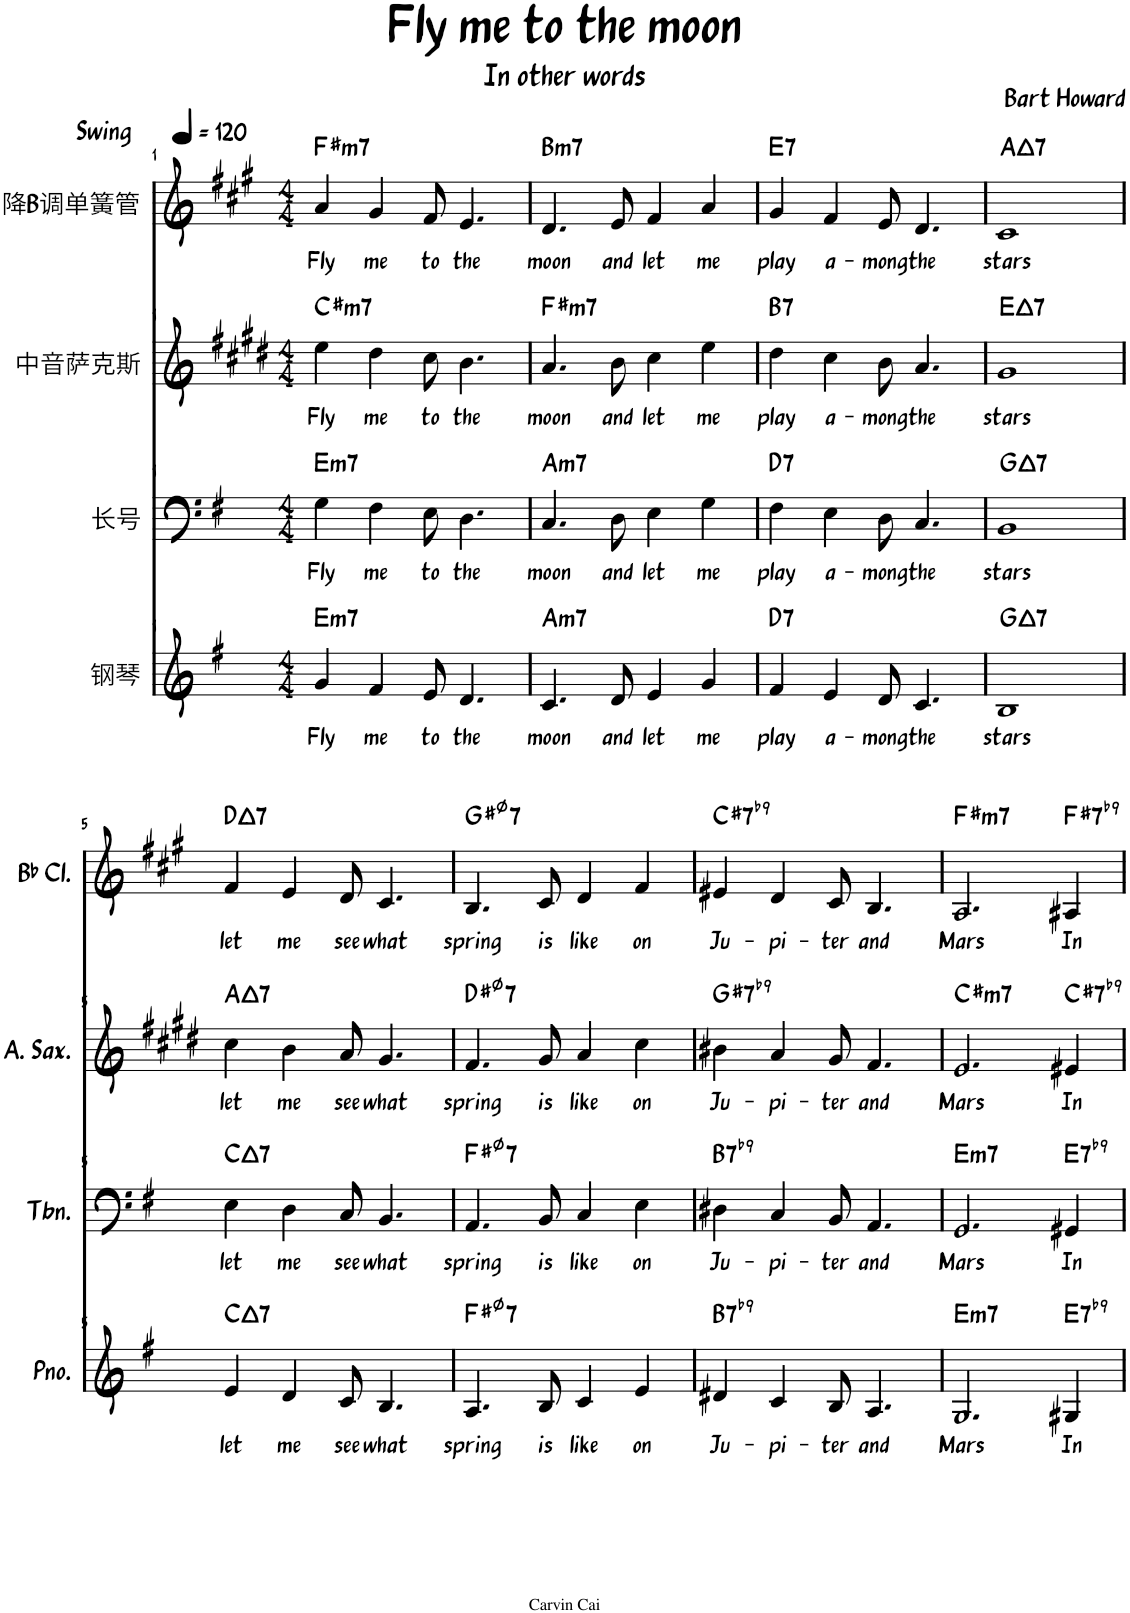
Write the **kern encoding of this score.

**kern	**text	**harte	**kern	**text	**harte	**kern	**text	**harte	**kern	**text	**harte
*part4	*part4	*part4	*part3	*part3	*part3	*part2	*part2	*part2	*part1	*part1	*part1
*staff4	*staff4	*	*staff3	*staff3	*	*staff2	*staff2	*	*staff1	*staff1	*
*I"钢琴	*	*	*I"长号	*	*	*I"中音萨克斯	*	*	*I"降B调单簧管	*	*
*clefG2	*	*	*clefF4	*	*	*clefG2	*	*	*clefG2	*	*
*	*	*	*	*	*	*Trd5c9	*	*	*Trd1c2	*	*
*k[f#]	*	*	*k[f#]	*	*	*k[f#c#g#d#]	*	*	*k[f#c#g#]	*	*
*M4/4	*	*	*M4/4	*	*	*M4/4	*	*	*M4/4	*	*
*MM120	*	*	*MM120	*	*	*MM120	*	*	*MM120	*	*
=1	=1	=1	=1	=1	=1	=1	=1	=1	=1	=1	=1
!	!	!	!	!	!	!	!	!	!LO:TX:a:B:t=Swing	!	!
!	!LO:LY:b	!LO:H:kt=m7	!	!LO:LY:b	!LO:H:kt=m7	!	!LO:LY:b	!LO:H:kt=m7	!	!LO:LY:b	!LO:H:kt=m7
4g/	Fly	E:min7	4G\	Fly	E:min7	4ee\	Fly	C#:min7	4a/	Fly	F#:min7
!	!LO:LY:b	!	!	!LO:LY:b	!	!	!LO:LY:b	!	!	!LO:LY:b	!
4f#/	me	.	4F#\	me	.	4dd#\	me	.	4g#/	me	.
!	!LO:LY:b	!	!	!LO:LY:b	!	!	!LO:LY:b	!	!	!LO:LY:b	!
8e/	to	.	8E\	to	.	8cc#\	to	.	8f#/	to	.
!	!LO:LY:b	!	!	!LO:LY:b	!	!	!LO:LY:b	!	!	!LO:LY:b	!
4.d/	the	.	4.D\	the	.	4.b\	the	.	4.e/	the	.
=2	=2	=2	=2	=2	=2	=2	=2	=2	=2	=2	=2
!	!LO:LY:b	!LO:H:kt=m7	!	!LO:LY:b	!LO:H:kt=m7	!	!LO:LY:b	!LO:H:kt=m7	!	!LO:LY:b	!LO:H:kt=m7
4.c/	moon	A:min7	4.C/	moon	A:min7	4.a/	moon	F#:min7	4.d/	moon	B:min7
!	!LO:LY:b	!	!	!LO:LY:b	!	!	!LO:LY:b	!	!	!LO:LY:b	!
8d/	and	.	8D\	and	.	8b\	and	.	8e/	and	.
!	!LO:LY:b	!	!	!LO:LY:b	!	!	!LO:LY:b	!	!	!LO:LY:b	!
4e/	let	.	4E\	let	.	4cc#\	let	.	4f#/	let	.
!	!LO:LY:b	!	!	!LO:LY:b	!	!	!LO:LY:b	!	!	!LO:LY:b	!
4g/	me	.	4G\	me	.	4ee\	me	.	4a/	me	.
=3	=3	=3	=3	=3	=3	=3	=3	=3	=3	=3	=3
!	!LO:LY:b	!LO:H:kt=7	!	!LO:LY:b	!LO:H:kt=7	!	!LO:LY:b	!LO:H:kt=7	!	!LO:LY:b	!LO:H:kt=7
4f#/	play	D:7	4F#\	play	D:7	4dd#\	play	B:7	4g#/	play	E:7
!	!LO:LY:b	!	!	!LO:LY:b	!	!	!LO:LY:b	!	!	!LO:LY:b	!
4e/	a-	.	4E\	a-	.	4cc#\	a-	.	4f#/	a-	.
!	!LO:LY:b	!	!	!LO:LY:b	!	!	!LO:LY:b	!	!	!LO:LY:b	!
8d/	-mong	.	8D\	-mong	.	8b\	-mong	.	8e/	-mong	.
!	!LO:LY:b	!	!	!LO:LY:b	!	!	!LO:LY:b	!	!	!LO:LY:b	!
4.c/	the	.	4.C/	the	.	4.a/	the	.	4.d/	the	.
=4	=4	=4	=4	=4	=4	=4	=4	=4	=4	=4	=4
!	!LO:LY:b	!LO:H:kt=7	!	!LO:LY:b	!LO:H:kt=7	!	!LO:LY:b	!LO:H:kt=7	!	!LO:LY:b	!LO:H:kt=7
1B	stars	G:maj7	1BB	stars	G:maj7	1g#	stars	E:maj7	1c#	stars	A:maj7
!!LO:LB:g=z
=5	=5	=5	=5	=5	=5	=5	=5	=5	=5	=5	=5
!	!LO:LY:b	!LO:H:kt=7	!	!LO:LY:b	!LO:H:kt=7	!	!LO:LY:b	!LO:H:kt=7	!	!LO:LY:b	!LO:H:kt=7
4e/	let	C:maj7	4E\	let	C:maj7	4cc#\	let	A:maj7	4f#/	let	D:maj7
!	!LO:LY:b	!	!	!LO:LY:b	!	!	!LO:LY:b	!	!	!LO:LY:b	!
4d/	me	.	4D\	me	.	4b\	me	.	4e/	me	.
!	!LO:LY:b	!	!	!LO:LY:b	!	!	!LO:LY:b	!	!	!LO:LY:b	!
8c/	see	.	8C/	see	.	8a/	see	.	8d/	see	.
!	!LO:LY:b	!	!	!LO:LY:b	!	!	!LO:LY:b	!	!	!LO:LY:b	!
4.B/	what	.	4.BB/	what	.	4.g#/	what	.	4.c#/	what	.
=6	=6	=6	=6	=6	=6	=6	=6	=6	=6	=6	=6
!	!LO:LY:b	!LO:H:kt=7	!	!LO:LY:b	!LO:H:kt=7	!	!LO:LY:b	!LO:H:kt=7	!	!LO:LY:b	!LO:H:kt=7
4.A/	spring	F#:hdim7	4.AA/	spring	F#:hdim7	4.f#/	spring	D#:hdim7	4.B/	spring	G#:hdim7
!	!LO:LY:b	!	!	!LO:LY:b	!	!	!LO:LY:b	!	!	!LO:LY:b	!
8B/	is	.	8BB/	is	.	8g#/	is	.	8c#/	is	.
!	!LO:LY:b	!	!	!LO:LY:b	!	!	!LO:LY:b	!	!	!LO:LY:b	!
4c/	like	.	4C/	like	.	4a/	like	.	4d/	like	.
!	!LO:LY:b	!	!	!LO:LY:b	!	!	!LO:LY:b	!	!	!LO:LY:b	!
4e/	on	.	4E\	on	.	4cc#\	on	.	4f#/	on	.
=7	=7	=7	=7	=7	=7	=7	=7	=7	=7	=7	=7
!	!LO:LY:b	!LO:H:kt=7	!	!LO:LY:b	!LO:H:kt=7	!	!LO:LY:b	!LO:H:kt=7	!	!LO:LY:b	!LO:H:kt=7
4d#X/	Ju-	B:7(b9)	4D#X\	Ju-	B:7(b9)	4b#X\	Ju-	G#:7(b9)	4e#X/	Ju-	C#:7(b9)
!	!LO:LY:b	!	!	!LO:LY:b	!	!	!LO:LY:b	!	!	!LO:LY:b	!
4c/	-pi-	.	4C/	-pi-	.	4a/	-pi-	.	4d/	-pi-	.
!	!LO:LY:b	!	!	!LO:LY:b	!	!	!LO:LY:b	!	!	!LO:LY:b	!
8B/	-ter	.	8BB/	-ter	.	8g#/	-ter	.	8c#/	-ter	.
!	!LO:LY:b	!	!	!LO:LY:b	!	!	!LO:LY:b	!	!	!LO:LY:b	!
4.A/	and	.	4.AA/	and	.	4.f#/	and	.	4.B/	and	.
=8	=8	=8	=8	=8	=8	=8	=8	=8	=8	=8	=8
!	!LO:LY:b	!LO:H:kt=m7	!	!LO:LY:b	!LO:H:kt=m7	!	!LO:LY:b	!LO:H:kt=m7	!	!LO:LY:b	!LO:H:kt=m7
2.G/	Mars	E:min7	2.GG/	Mars	E:min7	2.e/	Mars	C#:min7	2.A/	Mars	F#:min7
!	!LO:LY:b	!LO:H:kt=7	!	!LO:LY:b	!LO:H:kt=7	!	!LO:LY:b	!LO:H:kt=7	!	!LO:LY:b	!LO:H:kt=7
4G#X/	In	E:7(b9)	4GG#X/	In	E:7(b9)	4e#X/	In	C#:7(b9)	4A#X/	In	F#:7(b9)
=	=	=	=	=	=	=	=	=	=	=	=
*-	*-	*-	*-	*-	*-	*-	*-	*-	*-	*-	*-
